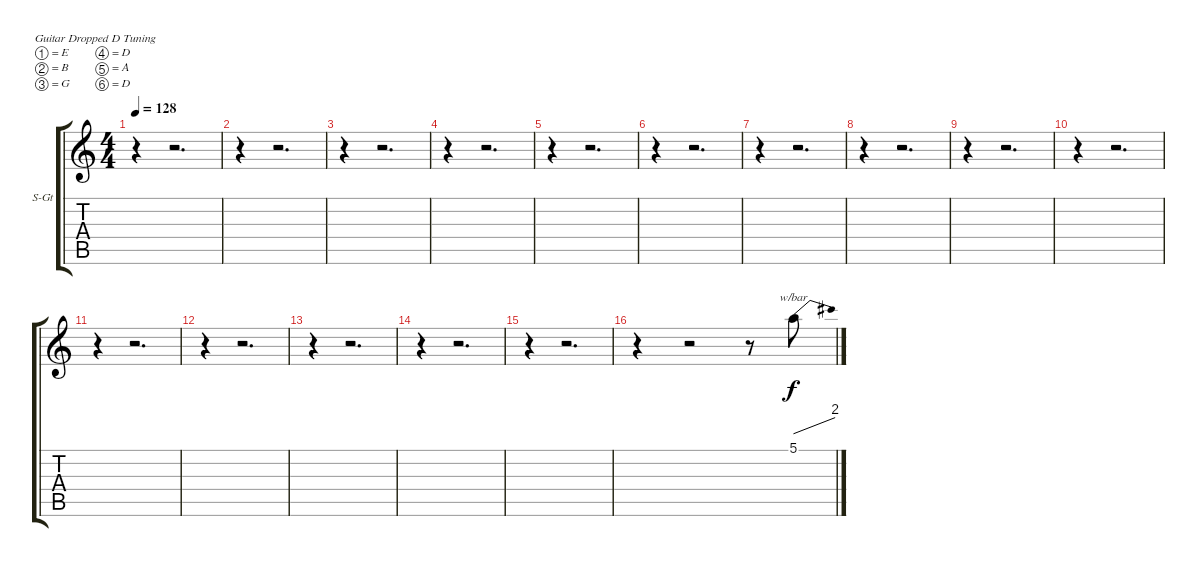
\bracketExtendMode groupsimilarinstruments
\firstSystemTrackNameOrientation horizontal
\otherSystemsTrackNameOrientation horizontal
\track ("Keyboard (Christian)" "S-Gt") {instrument lead2sawtooth}
\staff {score tabs}
\tuning (E4 B3 G3 D3 A2 D2)
\displaytranspose 12
\ts (4 4)
\tempo 128
\clef g2
\ks c
r.4{dy f} r.2{d} |
r.4 r.2{d} |
r.4 r.2{d} |
r.4 r.2{d} |
r.4 r.2{d} |
r.4 r.2{d} |
r.4 r.2{d} |
r.4 r.2{d} |
r.4 r.2{d} |
r.4 r.2{d} |
r.4 r.2{d} |
r.4 r.2{d} |
r.4 r.2{d} |
r.4 r.2{d} |
r.4 r.2{d} |
r.4 r.2 r.8 5.1.8{tbe (dive default 0 0 60 8)}
